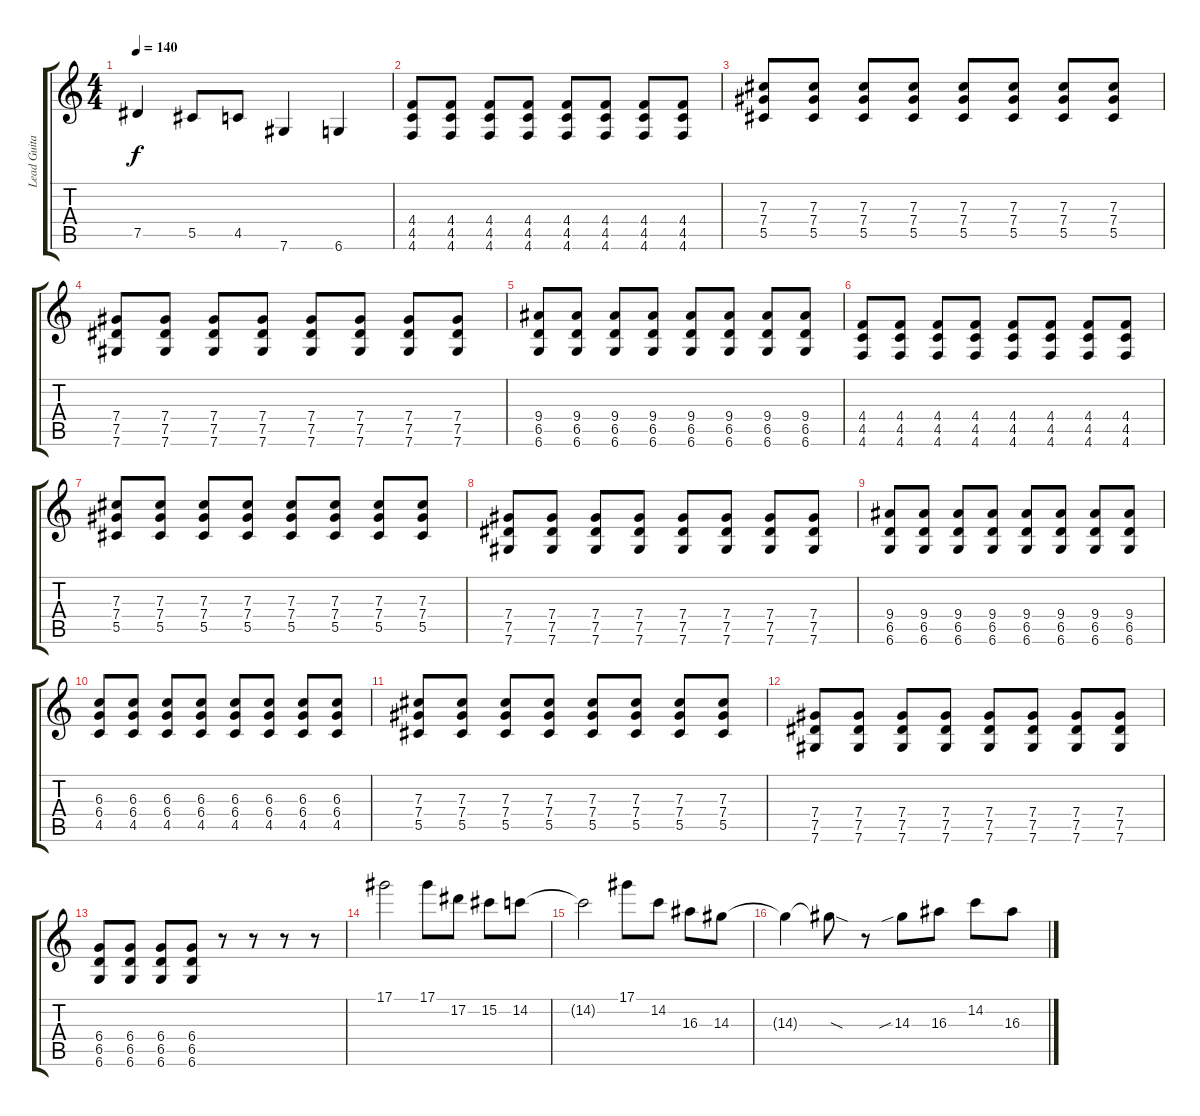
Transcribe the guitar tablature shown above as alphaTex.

\track ("Lead Guitar" "Lead Guita") {instrument distortionguitar}
\staff {score tabs}
\tuning (Eb4 Bb3 Gb3 Db3 Ab2 Db2) {hide}
\ts (4 4)
\tempo 140
\clef g2
\ks c
7.5.4{dy f} 5.5.8 4.5.8 7.6.4 6.6.4 |
(4.4 4.5 4.6).8 (4.4 4.5 4.6).8 (4.4 4.5 4.6).8 (4.4 4.5 4.6).8 (4.4 4.5 4.6).8 (4.4 4.5 4.6).8 (4.4 4.5 4.6).8 (4.4 4.5 4.6).8 |
(7.3 7.4 5.5).8 (7.3 7.4 5.5).8 (7.3 7.4 5.5).8 (7.3 7.4 5.5).8 (7.3 7.4 5.5).8 (7.3 7.4 5.5).8 (7.3 7.4 5.5).8 (7.3 7.4 5.5).8 |
(7.4 7.5 7.6).8 (7.4 7.5 7.6).8 (7.4 7.5 7.6).8 (7.4 7.5 7.6).8 (7.4 7.5 7.6).8 (7.4 7.5 7.6).8 (7.4 7.5 7.6).8 (7.4 7.5 7.6).8 |
(9.4 6.5 6.6).8 (9.4 6.5 6.6).8 (9.4 6.5 6.6).8 (9.4 6.5 6.6).8 (9.4 6.5 6.6).8 (9.4 6.5 6.6).8 (9.4 6.5 6.6).8 (9.4 6.5 6.6).8 |
(4.4 4.5 4.6).8 (4.4 4.5 4.6).8 (4.4 4.5 4.6).8 (4.4 4.5 4.6).8 (4.4 4.5 4.6).8 (4.4 4.5 4.6).8 (4.4 4.5 4.6).8 (4.4 4.5 4.6).8 |
(7.3 7.4 5.5).8 (7.3 7.4 5.5).8 (7.3 7.4 5.5).8 (7.3 7.4 5.5).8 (7.3 7.4 5.5).8 (7.3 7.4 5.5).8 (7.3 7.4 5.5).8 (7.3 7.4 5.5).8 |
(7.4 7.5 7.6).8 (7.4 7.5 7.6).8 (7.4 7.5 7.6).8 (7.4 7.5 7.6).8 (7.4 7.5 7.6).8 (7.4 7.5 7.6).8 (7.4 7.5 7.6).8 (7.4 7.5 7.6).8 |
(9.4 6.5 6.6).8 (9.4 6.5 6.6).8 (9.4 6.5 6.6).8 (9.4 6.5 6.6).8 (9.4 6.5 6.6).8 (9.4 6.5 6.6).8 (9.4 6.5 6.6).8 (9.4 6.5 6.6).8 |
(6.3 6.4 4.5).8 (6.3 6.4 4.5).8 (6.3 6.4 4.5).8 (6.3 6.4 4.5).8 (6.3 6.4 4.5).8 (6.3 6.4 4.5).8 (6.3 6.4 4.5).8 (6.3 6.4 4.5).8 |
(7.3 7.4 5.5).8 (7.3 7.4 5.5).8 (7.3 7.4 5.5).8 (7.3 7.4 5.5).8 (7.3 7.4 5.5).8 (7.3 7.4 5.5).8 (7.3 7.4 5.5).8 (7.3 7.4 5.5).8 |
(7.4 7.5 7.6).8 (7.4 7.5 7.6).8 (7.4 7.5 7.6).8 (7.4 7.5 7.6).8 (7.4 7.5 7.6).8 (7.4 7.5 7.6).8 (7.4 7.5 7.6).8 (7.4 7.5 7.6).8 |
(6.4 6.5 6.6).8 (6.4 6.5 6.6).8 (6.4 6.5 6.6).8 (6.4 6.5 6.6).8 r.8 r.8 r.8 r.8 |
17.1.2 17.1.8 17.2.8 15.2.8 14.2.8 |
14.2{t}.2 17.1.8 14.2.8 16.3.8 14.3.8 |
14.3{t}.4 14.3{sod t}.8 r.8 14.3{sib}.8 16.3.8 14.2.8 16.3.8
